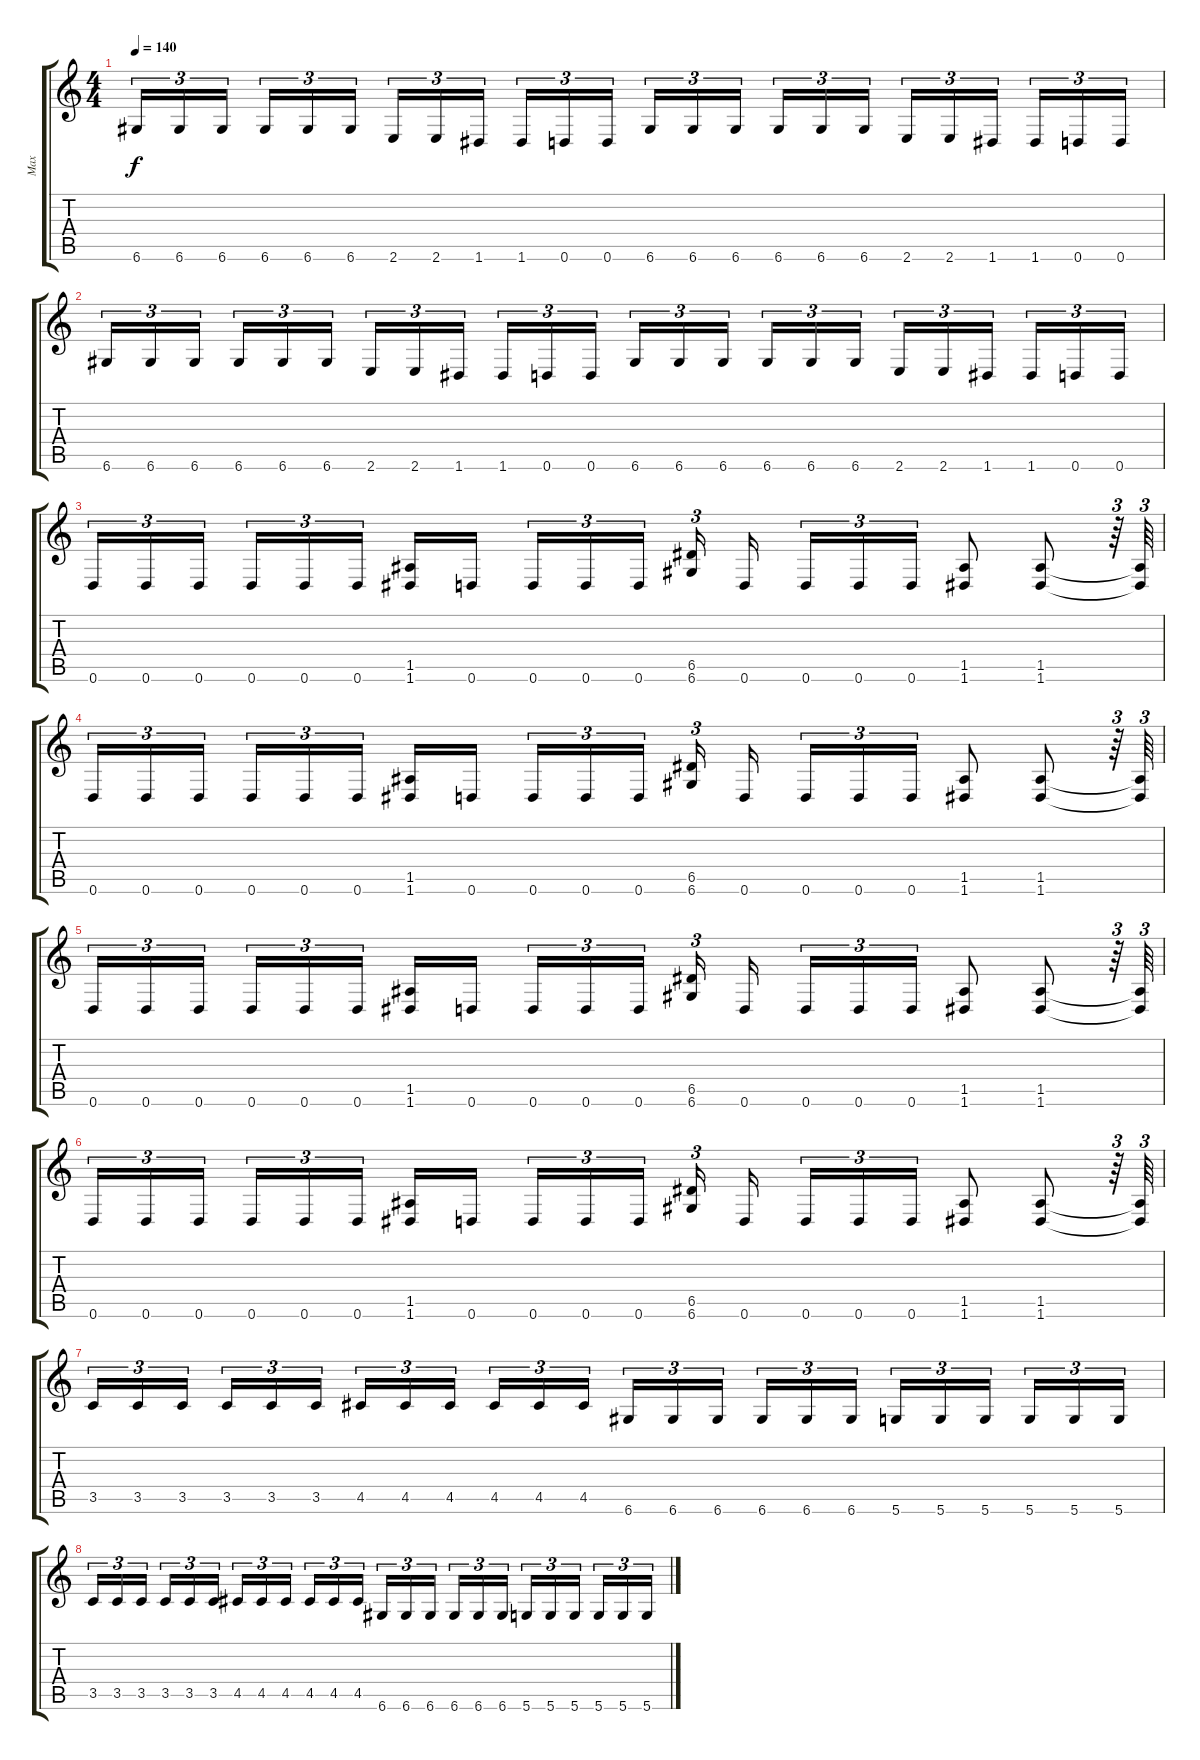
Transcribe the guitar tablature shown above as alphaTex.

\track ("Max" "Max") {instrument overdrivenguitar}
\staff {score tabs}
\tuning (E4 B3 G3 D3 A2 D2) {hide}
\ts (4 4)
\tempo 140
\clef g2
\ks c
6.6.16{tu (3 2) dy f} 6.6.16{tu (3 2)} 6.6.16{tu (3 2)} 6.6.16{tu (3 2)} 6.6.16{tu (3 2)} 6.6.16{tu (3 2)} 2.6.16{tu (3 2)} 2.6.16{tu (3 2)} 1.6.16{tu (3 2)} 1.6.16{tu (3 2)} 0.6.16{tu (3 2)} 0.6.16{tu (3 2)} 6.6.16{tu (3 2)} 6.6.16{tu (3 2)} 6.6.16{tu (3 2)} 6.6.16{tu (3 2)} 6.6.16{tu (3 2)} 6.6.16{tu (3 2)} 2.6.16{tu (3 2)} 2.6.16{tu (3 2)} 1.6.16{tu (3 2)} 1.6.16{tu (3 2)} 0.6.16{tu (3 2)} 0.6.16{tu (3 2)} |
6.6.16{tu (3 2)} 6.6.16{tu (3 2)} 6.6.16{tu (3 2)} 6.6.16{tu (3 2)} 6.6.16{tu (3 2)} 6.6.16{tu (3 2)} 2.6.16{tu (3 2)} 2.6.16{tu (3 2)} 1.6.16{tu (3 2)} 1.6.16{tu (3 2)} 0.6.16{tu (3 2)} 0.6.16{tu (3 2)} 6.6.16{tu (3 2)} 6.6.16{tu (3 2)} 6.6.16{tu (3 2)} 6.6.16{tu (3 2)} 6.6.16{tu (3 2)} 6.6.16{tu (3 2)} 2.6.16{tu (3 2)} 2.6.16{tu (3 2)} 1.6.16{tu (3 2)} 1.6.16{tu (3 2)} 0.6.16{tu (3 2)} 0.6.16{tu (3 2)} |
0.6.16{tu (3 2)} 0.6.16{tu (3 2)} 0.6.16{tu (3 2)} 0.6.16{tu (3 2)} 0.6.16{tu (3 2)} 0.6.16{tu (3 2)} (1.5 1.6).16 0.6.16 0.6.16{tu (3 2)} 0.6.16{tu (3 2)} 0.6.16{tu (3 2)} (6.5 6.6).16{tu (3 2)} 0.6.16 0.6.16{tu (3 2)} 0.6.16{tu (3 2)} 0.6.16{tu (3 2)} (1.5 1.6).8 (1.5 1.6).8 r.64{tu (3 2)} (1.5{t} 1.6{t}).64{tu (3 2)} |
0.6.16{tu (3 2)} 0.6.16{tu (3 2)} 0.6.16{tu (3 2)} 0.6.16{tu (3 2)} 0.6.16{tu (3 2)} 0.6.16{tu (3 2)} (1.5 1.6).16 0.6.16 0.6.16{tu (3 2)} 0.6.16{tu (3 2)} 0.6.16{tu (3 2)} (6.5 6.6).16{tu (3 2)} 0.6.16 0.6.16{tu (3 2)} 0.6.16{tu (3 2)} 0.6.16{tu (3 2)} (1.5 1.6).8 (1.5 1.6).8 r.64{tu (3 2)} (1.5{t} 1.6{t}).64{tu (3 2)} |
0.6.16{tu (3 2)} 0.6.16{tu (3 2)} 0.6.16{tu (3 2)} 0.6.16{tu (3 2)} 0.6.16{tu (3 2)} 0.6.16{tu (3 2)} (1.5 1.6).16 0.6.16 0.6.16{tu (3 2)} 0.6.16{tu (3 2)} 0.6.16{tu (3 2)} (6.5 6.6).16{tu (3 2)} 0.6.16 0.6.16{tu (3 2)} 0.6.16{tu (3 2)} 0.6.16{tu (3 2)} (1.5 1.6).8 (1.5 1.6).8 r.64{tu (3 2)} (1.5{t} 1.6{t}).64{tu (3 2)} |
0.6.16{tu (3 2)} 0.6.16{tu (3 2)} 0.6.16{tu (3 2)} 0.6.16{tu (3 2)} 0.6.16{tu (3 2)} 0.6.16{tu (3 2)} (1.5 1.6).16 0.6.16 0.6.16{tu (3 2)} 0.6.16{tu (3 2)} 0.6.16{tu (3 2)} (6.5 6.6).16{tu (3 2)} 0.6.16 0.6.16{tu (3 2)} 0.6.16{tu (3 2)} 0.6.16{tu (3 2)} (1.5 1.6).8 (1.5 1.6).8 r.64{tu (3 2)} (1.5{t} 1.6{t}).64{tu (3 2)} |
3.5.16{tu (3 2)} 3.5.16{tu (3 2)} 3.5.16{tu (3 2)} 3.5.16{tu (3 2)} 3.5.16{tu (3 2)} 3.5.16{tu (3 2)} 4.5.16{tu (3 2)} 4.5.16{tu (3 2)} 4.5.16{tu (3 2)} 4.5.16{tu (3 2)} 4.5.16{tu (3 2)} 4.5.16{tu (3 2)} 6.6.16{tu (3 2)} 6.6.16{tu (3 2)} 6.6.16{tu (3 2)} 6.6.16{tu (3 2)} 6.6.16{tu (3 2)} 6.6.16{tu (3 2)} 5.6.16{tu (3 2)} 5.6.16{tu (3 2)} 5.6.16{tu (3 2)} 5.6.16{tu (3 2)} 5.6.16{tu (3 2)} 5.6.16{tu (3 2)} |
3.5.16{tu (3 2)} 3.5.16{tu (3 2)} 3.5.16{tu (3 2)} 3.5.16{tu (3 2)} 3.5.16{tu (3 2)} 3.5.16{tu (3 2)} 4.5.16{tu (3 2)} 4.5.16{tu (3 2)} 4.5.16{tu (3 2)} 4.5.16{tu (3 2)} 4.5.16{tu (3 2)} 4.5.16{tu (3 2)} 6.6.16{tu (3 2)} 6.6.16{tu (3 2)} 6.6.16{tu (3 2)} 6.6.16{tu (3 2)} 6.6.16{tu (3 2)} 6.6.16{tu (3 2)} 5.6.16{tu (3 2)} 5.6.16{tu (3 2)} 5.6.16{tu (3 2)} 5.6.16{tu (3 2)} 5.6.16{tu (3 2)} 5.6.16{tu (3 2)}
